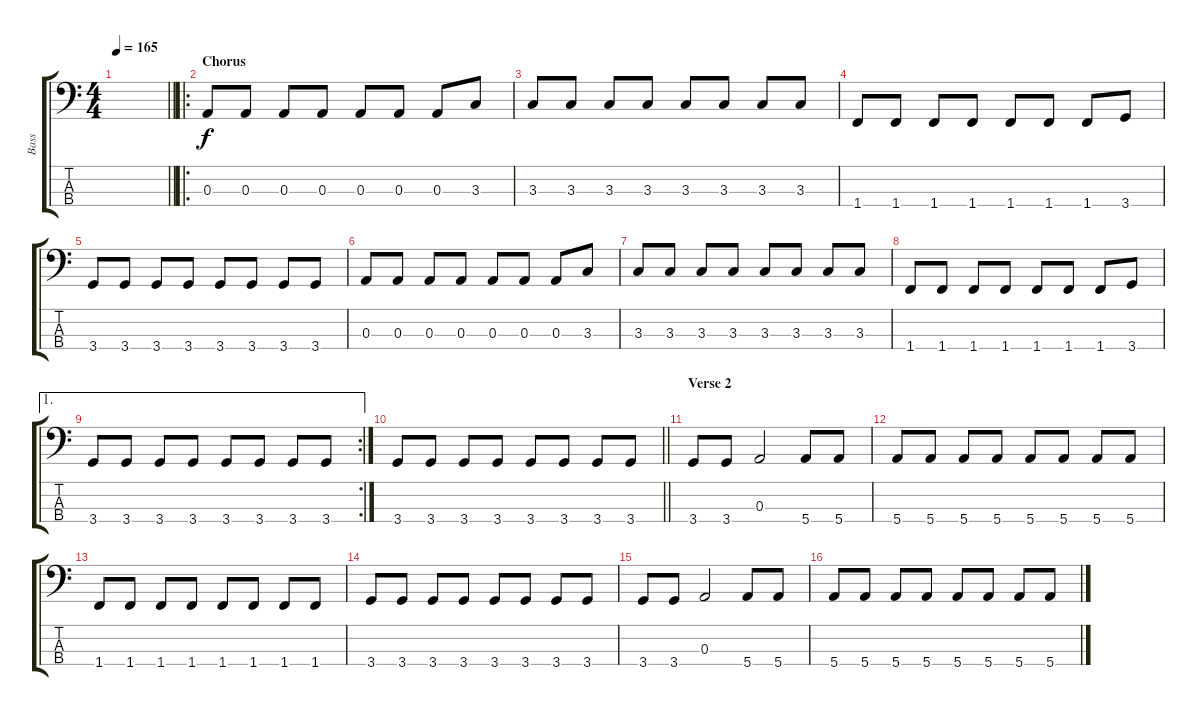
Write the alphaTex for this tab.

\track ("Bass" "Bass") {instrument electricbassfinger}
\staff {score tabs}
\tuning (G2 D2 A1 E1) {hide}
\ts (4 4)
\tempo 165
\clef f4
\barLineRight lightlight
\ks c
|
\ro
\section ("" "Chorus")
0.3.8 0.3.8 0.3.8 0.3.8 0.3.8 0.3.8 0.3.8 3.3.8 |
3.3.8 3.3.8 3.3.8 3.3.8 3.3.8 3.3.8 3.3.8 3.3.8 |
1.4.8 1.4.8 1.4.8 1.4.8 1.4.8 1.4.8 1.4.8 3.4.8 |
3.4.8 3.4.8 3.4.8 3.4.8 3.4.8 3.4.8 3.4.8 3.4.8 |
0.3.8 0.3.8 0.3.8 0.3.8 0.3.8 0.3.8 0.3.8 3.3.8 |
3.3.8 3.3.8 3.3.8 3.3.8 3.3.8 3.3.8 3.3.8 3.3.8 |
1.4.8 1.4.8 1.4.8 1.4.8 1.4.8 1.4.8 1.4.8 3.4.8 |
\ae 1
\rc 2
3.4.8 3.4.8 3.4.8 3.4.8 3.4.8 3.4.8 3.4.8 3.4.8 |
\barLineRight lightlight
3.4.8 3.4.8 3.4.8 3.4.8 3.4.8 3.4.8 3.4.8 3.4.8 |
\section ("" "Verse 2")
3.4.8 3.4.8 0.3.2 5.4.8 5.4.8 |
5.4.8 5.4.8 5.4.8 5.4.8 5.4.8 5.4.8 5.4.8 5.4.8 |
1.4.8 1.4.8 1.4.8 1.4.8 1.4.8 1.4.8 1.4.8 1.4.8 |
3.4.8 3.4.8 3.4.8 3.4.8 3.4.8 3.4.8 3.4.8 3.4.8 |
3.4.8 3.4.8 0.3.2 5.4.8 5.4.8 |
5.4.8 5.4.8 5.4.8 5.4.8 5.4.8 5.4.8 5.4.8 5.4.8
